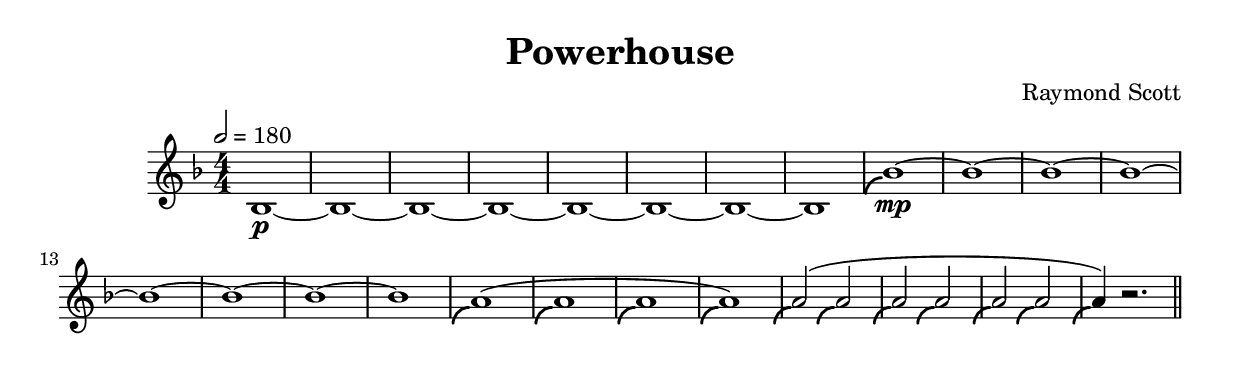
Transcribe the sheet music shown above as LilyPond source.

\language "english"
\header {
  title = "Powerhouse"
  composer = "Raymond Scott"
}

#(define (scoop-stencil grob)
  (ly:stencil-add
    (ly:note-head::print grob)
    (grob-interpret-markup grob
      (markup #:with-dimensions '(0 . 0) '(0 . 0)
              #:translate '(-0.2 . -0.5)
              #:path 0.25 '((moveto 0 0)
                            (curveto -1 0 -1.5 -1 -1.5 -1.5))))))

scoop = \once \override NoteHead #'stencil = #scoop-stencil

\score {
  <<
    \new Staff = "Trumpet" {
      \relative c' {
        \transposition bf
        \key f \major
        \time 4/4
        \tempo 2 = 180
        \numericTimeSignature
        bf1\p~ | bf1~ | bf1~ | bf1~ | bf1~ | bf1~ | bf1~ | bf1 |
        \scoop bf'1\mp~ | bf1~ | bf1~ | bf1~ | bf1~ | bf1~ | bf1~ | bf1 |
        \scoop a1^\( | \scoop a1 | \scoop a1 | \scoop a1\) |
        \scoop a2^\( \scoop a2 | \scoop a2 \scoop a2 | \scoop a2 \scoop a2 | \scoop a4\) r2. | \bar "||"
      }
    }
  >>
  \layout {}
  \midi {}
}